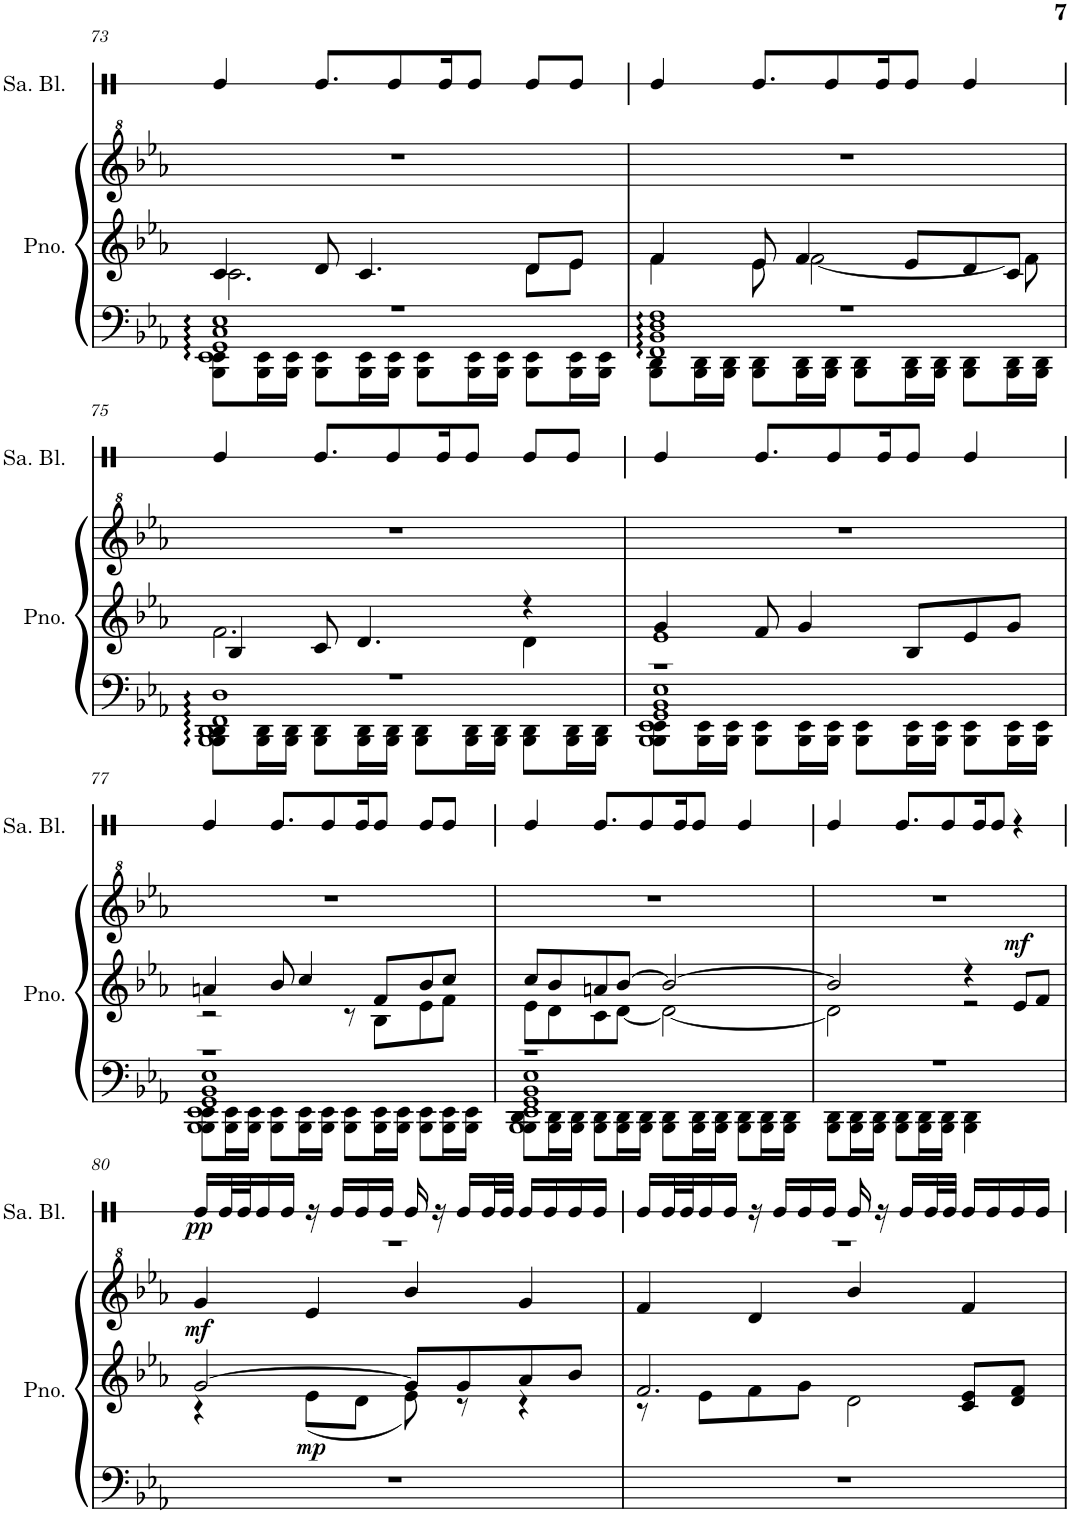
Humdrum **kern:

**kern	**kern	**kern	**dynam	**kern	**dynam
*part2	*part2	*part2	*part2	*part1	*part1
*staff4	*staff3	*staff2	*staff2/3/4	*staff1	*staff1
*I"钢琴	*	*	*	*I"沙锤块	*
!!LO:PB:g=z
*clefF4	*clefG2	*clefG^2	*	*clefX	*
*k[b-e-a-]	*k[b-e-a-]	*k[b-e-a-]	*	*k[]	*
*M4/4	*M4/4	*M4/4	*	*M4/4	*
=73	=73	=73	=73	=73	=73
*^	*^	*	*	*	*
*	*^	*	*	*	*	*	*
1EE- 1GG 1C 1E-	8BBB-\ 8EE-\L	1r	4c/	2.c\	1r	.	4Re/	.
.	16BBB-\ 16EE-\L	.	.	.	.	.	.	.
.	16BBB-\ 16EE-\JJ	.	.	.	.	.	.	.
.	8BBB-\ 8EE-\L	.	8d/	.	.	.	8.Re/L	.
.	16BBB-\ 16EE-\L	.	4.c/	.	.	.	.	.
.	16BBB-\ 16EE-\JJ	.	.	.	.	.	8Re/	.
.	8BBB-\ 8EE-\L	.	.	.	.	.	.	.
.	.	.	.	.	.	.	16Re/K	.
.	16BBB-\ 16EE-\L	.	.	.	.	.	8Re/J	.
.	16BBB-\ 16EE-\JJ	.	.	.	.	.	.	.
.	8BBB-\ 8EE-\L	.	8d/L	8d\L	.	.	8Re/L	.
.	16BBB-\ 16EE-\L	.	8e-/J	8e-\J	.	.	8Re/J	.
.	16BBB-\ 16EE-\JJ	.	.	.	.	.	.	.
=74	=74	=74	=74	=74	=74	=74	=74	=74
1FF 1BB- 1D 1F	8BBB-\ 8DD\L	1r	4f/	4f\	1r	.	4Re/	.
.	16BBB-\ 16DD\L	.	.	.	.	.	.	.
.	16BBB-\ 16DD\JJ	.	.	.	.	.	.	.
.	8BBB-\ 8DD\L	.	8e-/	8e-\	.	.	8.Re/L	.
.	16BBB-\ 16DD\L	.	4f/	[2f\	.	.	.	.
.	16BBB-\ 16DD\JJ	.	.	.	.	.	8Re/	.
.	8BBB-\ 8DD\L	.	.	.	.	.	.	.
.	.	.	.	.	.	.	16Re/K	.
.	16BBB-\ 16DD\L	.	8e-/L	.	.	.	8Re/J	.
.	16BBB-\ 16DD\JJ	.	.	.	.	.	.	.
.	8BBB-\ 8DD\L	.	8d/	.	.	.	4Re/	.
.	16BBB-\ 16DD\L	.	8c/J	8f\]	.	.	.	.
.	16BBB-\ 16DD\JJ	.	.	.	.	.	.	.
!!LO:LB:g=z
=75	=75	=75	=75	=75	=75	=75	=75	=75
1BBB- 1DD 1FF 1D	8BBB-\ 8DD\L	1r	4B-/	2.f\	1r	.	4Re/	.
.	16BBB-\ 16DD\L	.	.	.	.	.	.	.
.	16BBB-\ 16DD\JJ	.	.	.	.	.	.	.
.	8BBB-\ 8DD\L	.	8c/	.	.	.	8.Re/L	.
.	16BBB-\ 16DD\L	.	4.d/	.	.	.	.	.
.	16BBB-\ 16DD\JJ	.	.	.	.	.	8Re/	.
.	8BBB-\ 8DD\L	.	.	.	.	.	.	.
.	.	.	.	.	.	.	16Re/K	.
.	16BBB-\ 16DD\L	.	.	.	.	.	8Re/J	.
.	16BBB-\ 16DD\JJ	.	.	.	.	.	.	.
.	8BBB-\ 8DD\L	.	4r	4d\	.	.	8Re/L	.
.	16BBB-\ 16DD\L	.	.	.	.	.	8Re/J	.
.	16BBB-\ 16DD\JJ	.	.	.	.	.	.	.
=76	=76	=76	=76	=76	=76	=76	=76	=76
1BBB- 1EE- 1GG 1BB- 1E-	8BBB-\ 8EE-\L	1r	4g/	1e-	1r	.	4Re/	.
.	16BBB-\ 16EE-\L	.	.	.	.	.	.	.
.	16BBB-\ 16EE-\JJ	.	.	.	.	.	.	.
.	8BBB-\ 8EE-\L	.	8f/	.	.	.	8.Re/L	.
.	16BBB-\ 16EE-\L	.	4g/	.	.	.	.	.
.	16BBB-\ 16EE-\JJ	.	.	.	.	.	8Re/	.
.	8BBB-\ 8EE-\L	.	.	.	.	.	.	.
.	.	.	.	.	.	.	16Re/K	.
.	16BBB-\ 16EE-\L	.	8B-/L	.	.	.	8Re/J	.
.	16BBB-\ 16EE-\JJ	.	.	.	.	.	.	.
.	8BBB-\ 8EE-\L	.	8e-/	.	.	.	4Re/	.
.	16BBB-\ 16EE-\L	.	8g/J	.	.	.	.	.
.	16BBB-\ 16EE-\JJ	.	.	.	.	.	.	.
!!LO:LB:g=z
=77	=77	=77	=77	=77	=77	=77	=77	=77
1BBB- 1EE- 1GG 1BB- 1E-	8BBB-\ 8EE-\L	1r	4an/	2r	1r	.	4Re/	.
.	16BBB-\ 16EE-\L	.	.	.	.	.	.	.
.	16BBB-\ 16EE-\JJ	.	.	.	.	.	.	.
.	8BBB-\ 8EE-\L	.	8b-/	.	.	.	8.Re/L	.
.	16BBB-\ 16EE-\L	.	4cc/	.	.	.	.	.
.	16BBB-\ 16EE-\JJ	.	.	.	.	.	8Re/	.
.	8BBB-\ 8EE-\L	.	.	8r	.	.	.	.
.	.	.	.	.	.	.	16Re/K	.
.	16BBB-\ 16EE-\L	.	8f/L	8B-\L	.	.	8Re/J	.
.	16BBB-\ 16EE-\JJ	.	.	.	.	.	.	.
.	8BBB-\ 8EE-\L	.	8b-/	8e-\	.	.	8Re/L	.
.	16BBB-\ 16EE-\L	.	8cc/J	8f\J	.	.	8Re/J	.
.	16BBB-\ 16EE-\JJ	.	.	.	.	.	.	.
=78	=78	=78	=78	=78	=78	=78	=78	=78
1BBB- 1EE- 1GG 1BB- 1E-	8BBB-\ 8DD\L	1r	8cc/L	8e-\L	1r	.	4Re/	.
.	16BBB-\ 16DD\L	.	8b-/	8d\	.	.	.	.
.	16BBB-\ 16DD\JJ	.	.	.	.	.	.	.
.	8BBB-\ 8DD\L	.	8an/	8c\	.	.	8.Re/L	.
.	16BBB-\ 16DD\L	.	[8b-/J	[8d\J	.	.	.	.
.	16BBB-\ 16DD\JJ	.	.	.	.	.	8Re/	.
.	8BBB-\ 8DD\L	.	2b-/_	2d\_	.	.	.	.
.	.	.	.	.	.	.	16Re/K	.
.	16BBB-\ 16DD\L	.	.	.	.	.	8Re/J	.
.	16BBB-\ 16DD\JJ	.	.	.	.	.	.	.
.	8BBB-\ 8DD\L	.	.	.	.	.	4Re/	.
.	16BBB-\ 16DD\L	.	.	.	.	.	.	.
.	16BBB-\ 16DD\JJ	.	.	.	.	.	.	.
*	*v	*v	*	*	*	*	*	*
=79	=79	=79	=79	=79	=79	=79	=79
8BBB-\ 8DD\L	1r	2b-/]	2d\]	1r	.	4Re/	.
16BBB-\ 16DD\L	.	.	.	.	.	.	.
16BBB-\ 16DD\JJ	.	.	.	.	.	.	.
8BBB-\ 8DD\L	.	.	.	.	.	8.Re/L	.
16BBB-\ 16DD\L	.	.	.	.	.	.	.
16BBB-\ 16DD\JJ	.	.	.	.	.	8Re/	.
4BBB-\ 4DD\	.	4r	2r	.	.	.	.
.	.	.	.	.	.	16Re/K	.
.	.	.	.	.	.	8Re/J	.
!	!	!	!	!	!LO:DY:a=2	!	!
4ryy	.	8e-/L	.	.	mf	4r	.
.	.	8f/J	.	.	.	.	.
*v	*v	*	*	*	*	*	*
!!LO:LB:g=z
=80	=80	=80	=80	=80	=80	=80
*	*	*	*^	*	*	*
!	!	!	!	!	!LO:DY:b	!	!LO:DY:b
1r	[2g/	4r	1r	4gg/	mf	16Re/LL	pp
.	.	.	.	.	.	32Re/L	.
.	.	.	.	.	.	32Re/J	.
.	.	.	.	.	.	16Re/	.
.	.	.	.	.	.	16Re/JJ	.
!	!	!	!	!	!LO:DY:b=2	!	!
.	.	8e-\L	.	4ee-/	mp	16r	.
.	.	.	.	.	.	16Re/LL	.
.	.	8d\J	.	.	.	16Re/	.
.	.	.	.	.	.	16Re/JJ	.
.	8g/L]	8e-\	.	4bb-/	.	16Re/	.
.	.	.	.	.	.	16r	.
.	8g/	8r	.	.	.	16Re/LL	.
.	.	.	.	.	.	32Re/L	.
.	.	.	.	.	.	32Re/JJJ	.
.	8a-/	4r	.	4gg/	.	16Re/LL	.
.	.	.	.	.	.	16Re/	.
.	8b-/J	.	.	.	.	16Re/	.
.	.	.	.	.	.	16Re/JJ	.
=81	=81	=81	=81	=81	=81	=81	=81
1r	2.f/	8r	1r	4ff/	.	16Re/LL	.
.	.	.	.	.	.	32Re/L	.
.	.	.	.	.	.	32Re/J	.
.	.	8e-\L	.	.	.	16Re/	.
.	.	.	.	.	.	16Re/JJ	.
.	.	8f\	.	4dd/	.	16r	.
.	.	.	.	.	.	16Re/LL	.
.	.	8g\J	.	.	.	16Re/	.
.	.	.	.	.	.	16Re/JJ	.
.	.	2d\	.	4bb-/	.	16Re/	.
.	.	.	.	.	.	16r	.
.	.	.	.	.	.	16Re/LL	.
.	.	.	.	.	.	32Re/L	.
.	.	.	.	.	.	32Re/JJJ	.
.	8c/ 8e-/L	.	.	4ff/	.	16Re/LL	.
.	.	.	.	.	.	16Re/	.
.	8d/ 8f/J	.	.	.	.	16Re/	.
.	.	.	.	.	.	16Re/JJ	.
*	*v	*v	*	*	*	*	*
*	*	*v	*v	*	*	*
=	=	=	=	=	=
*-	*-	*-	*-	*-	*-
